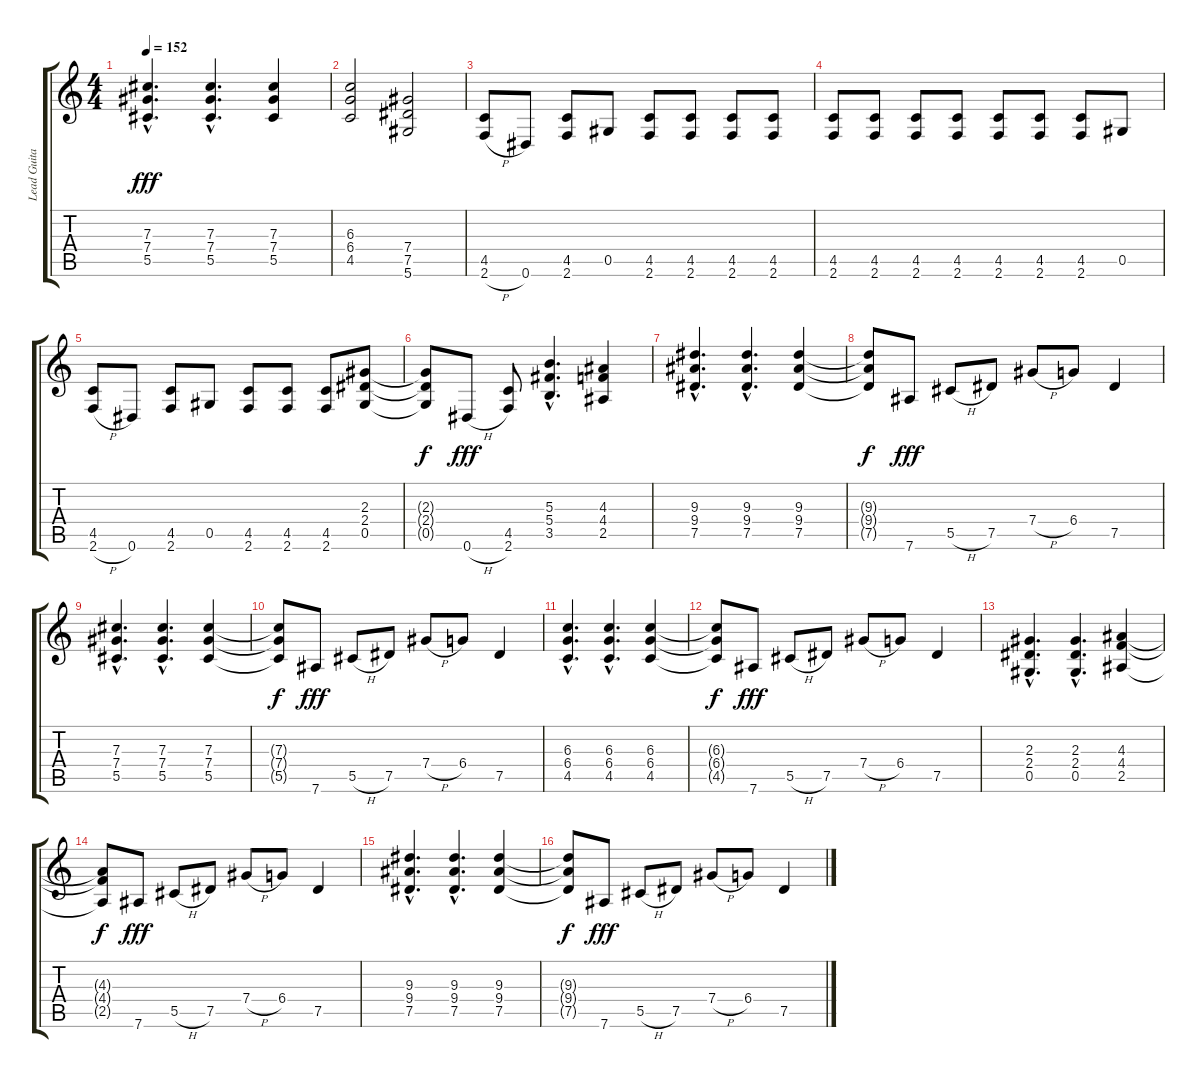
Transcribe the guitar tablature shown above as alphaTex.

\track ("Lead Guitar" "Lead Guita") {instrument overdrivenguitar}
\staff {score tabs}
\tuning (Eb4 Bb3 Gb3 Db3 Ab2 Eb2) {hide}
\ts (4 4)
\tempo 152
\clef g2
\ks c
(7.3{hac} 7.4{hac} 5.5{hac}).4{d dy fff} (7.3{hac} 7.4{hac} 5.5{hac}).4{d} (7.3 7.4 5.5).4 |
(6.3 6.4 4.5).2 (7.4 7.5 5.6).2 |
(4.5 2.6{h}).8 0.6.8 (4.5 2.6).8 0.5.8 (4.5 2.6).8 (4.5 2.6).8 (4.5 2.6).8 (4.5 2.6).8 |
(4.5 2.6).8 (4.5 2.6).8 (4.5 2.6).8 (4.5 2.6).8 (4.5 2.6).8 (4.5 2.6).8 (4.5 2.6).8 0.5.8 |
(4.5 2.6{h}).8 0.6.8 (4.5 2.6).8 0.5.8 (4.5 2.6).8 (4.5 2.6).8 (4.5 2.6).8 (2.3 2.4 0.5).8 |
(2.3{t} 2.4{t} 0.5{t}).8{dy f} 0.6{h}.8{dy fff} (4.5 2.6).8 (5.3{hac} 5.4{hac} 3.5{hac}).4{d} (4.3 4.4 2.5).4 |
(9.3{hac} 9.4{hac} 7.5{hac}).4{d} (9.3{hac} 9.4{hac} 7.5{hac}).4{d} (9.3 9.4 7.5).4 |
(9.3{t} 9.4{t} 7.5{t}).8{dy f} 7.6.8{dy fff} 5.5{h}.8 7.5.8 7.4{h}.8 6.4.8 7.5.4 |
(7.3{hac} 7.4{hac} 5.5{hac}).4{d} (7.3{hac} 7.4{hac} 5.5{hac}).4{d} (7.3 7.4 5.5).4 |
(7.3{t} 7.4{t} 5.5{t}).8{dy f} 7.6.8{dy fff} 5.5{h}.8 7.5.8 7.4{h}.8 6.4.8 7.5.4 |
(6.3{hac} 6.4{hac} 4.5{hac}).4{d} (6.3{hac} 6.4{hac} 4.5{hac}).4{d} (6.3 6.4 4.5).4 |
(6.3{t} 6.4{t} 4.5{t}).8{dy f} 7.6.8{dy fff} 5.5{h}.8 7.5.8 7.4{h}.8 6.4.8 7.5.4 |
(2.3{hac} 2.4{hac} 0.5{hac}).4{d} (2.3{hac} 2.4{hac} 0.5{hac}).4{d} (4.3 4.4 2.5).4 |
(4.3{t} 4.4{t} 2.5{t}).8{dy f} 7.6.8{dy fff} 5.5{h}.8 7.5.8 7.4{h}.8 6.4.8 7.5.4 |
(9.3{hac} 9.4{hac} 7.5{hac}).4{d} (9.3{hac} 9.4{hac} 7.5{hac}).4{d} (9.3 9.4 7.5).4 |
(9.3{t} 9.4{t} 7.5{t}).8{dy f} 7.6.8{dy fff} 5.5{h}.8 7.5.8 7.4{h}.8 6.4.8 7.5.4
